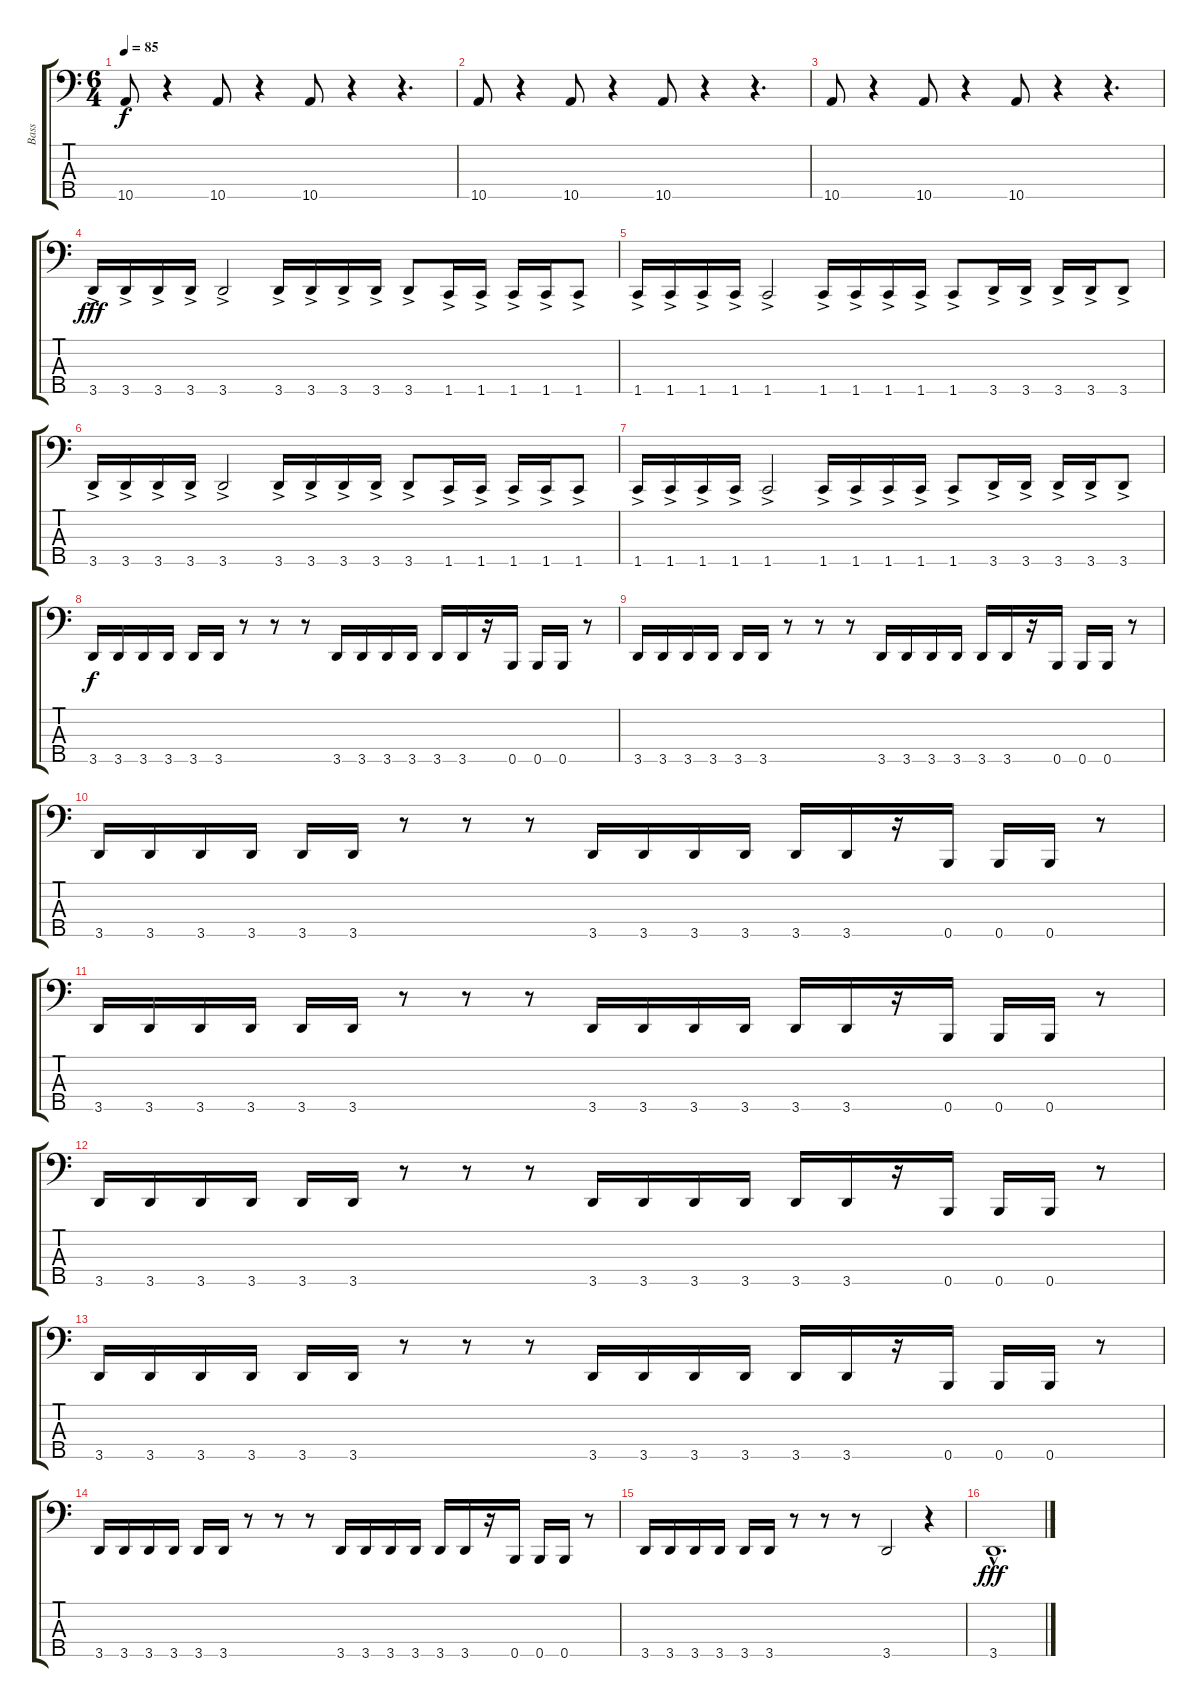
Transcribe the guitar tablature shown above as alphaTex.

\track ("Bass" "Bass") {instrument electricbassfinger}
\staff {score tabs}
\tuning (G2 D2 A1 E1 B0) {hide}
\ts (6 4)
\tempo 85
\clef f4
\ks c
10.5.8{dy f} r.4 10.5.8 r.4 10.5.8 r.4 r.4{d} |
10.5.8 r.4 10.5.8 r.4 10.5.8 r.4 r.4{d} |
10.5.8 r.4 10.5.8 r.4 10.5.8 r.4 r.4{d} |
3.5{ac}.16{dy fff volume 16 instrument electricbassfinger} 3.5{ac}.16 3.5{ac}.16 3.5{ac}.16 3.5{ac}.2 3.5{ac}.16 3.5{ac}.16 3.5{ac}.16 3.5{ac}.16 3.5{ac}.8 1.5{ac}.16 1.5{ac}.16 1.5{ac}.16 1.5{ac}.16 1.5{ac}.8 |
1.5{ac}.16 1.5{ac}.16 1.5{ac}.16 1.5{ac}.16 1.5{ac}.2 1.5{ac}.16 1.5{ac}.16 1.5{ac}.16 1.5{ac}.16 1.5{ac}.8 3.5{ac}.16 3.5{ac}.16 3.5{ac}.16 3.5{ac}.16 3.5{ac}.8 |
3.5{ac}.16{volume 16 instrument electricbassfinger} 3.5{ac}.16 3.5{ac}.16 3.5{ac}.16 3.5{ac}.2 3.5{ac}.16 3.5{ac}.16 3.5{ac}.16 3.5{ac}.16 3.5{ac}.8 1.5{ac}.16 1.5{ac}.16 1.5{ac}.16 1.5{ac}.16 1.5{ac}.8 |
1.5{ac}.16 1.5{ac}.16 1.5{ac}.16 1.5{ac}.16 1.5{ac}.2 1.5{ac}.16 1.5{ac}.16 1.5{ac}.16 1.5{ac}.16 1.5{ac}.8 3.5{ac}.16 3.5{ac}.16 3.5{ac}.16 3.5{ac}.16 3.5{ac}.8 |
3.5.16{dy f} 3.5.16 3.5.16 3.5.16 3.5.16 3.5.16 r.8 r.8 r.8 3.5.16 3.5.16 3.5.16 3.5.16 3.5.16 3.5.16 r.16 0.5.16 0.5.16 0.5.16 r.8 |
3.5.16 3.5.16 3.5.16 3.5.16 3.5.16 3.5.16 r.8 r.8 r.8 3.5.16 3.5.16 3.5.16 3.5.16 3.5.16 3.5.16 r.16 0.5.16 0.5.16 0.5.16 r.8 |
3.5.16 3.5.16 3.5.16 3.5.16 3.5.16 3.5.16 r.8 r.8 r.8 3.5.16 3.5.16 3.5.16 3.5.16 3.5.16 3.5.16 r.16 0.5.16 0.5.16 0.5.16 r.8 |
3.5.16 3.5.16 3.5.16 3.5.16 3.5.16 3.5.16 r.8 r.8 r.8 3.5.16 3.5.16 3.5.16 3.5.16 3.5.16 3.5.16 r.16 0.5.16 0.5.16 0.5.16 r.8 |
3.5.16 3.5.16 3.5.16 3.5.16 3.5.16 3.5.16 r.8 r.8 r.8 3.5.16 3.5.16 3.5.16 3.5.16 3.5.16 3.5.16 r.16 0.5.16 0.5.16 0.5.16 r.8 |
3.5.16 3.5.16 3.5.16 3.5.16 3.5.16 3.5.16 r.8 r.8 r.8 3.5.16 3.5.16 3.5.16 3.5.16 3.5.16 3.5.16 r.16 0.5.16 0.5.16 0.5.16 r.8 |
3.5.16 3.5.16 3.5.16 3.5.16 3.5.16 3.5.16 r.8 r.8 r.8 3.5.16 3.5.16 3.5.16 3.5.16 3.5.16 3.5.16 r.16 0.5.16 0.5.16 0.5.16 r.8 |
3.5.16 3.5.16 3.5.16 3.5.16 3.5.16 3.5.16 r.8 r.8 r.8 3.5.2 r.4 |
3.5{hac}.1{d dy fff}
